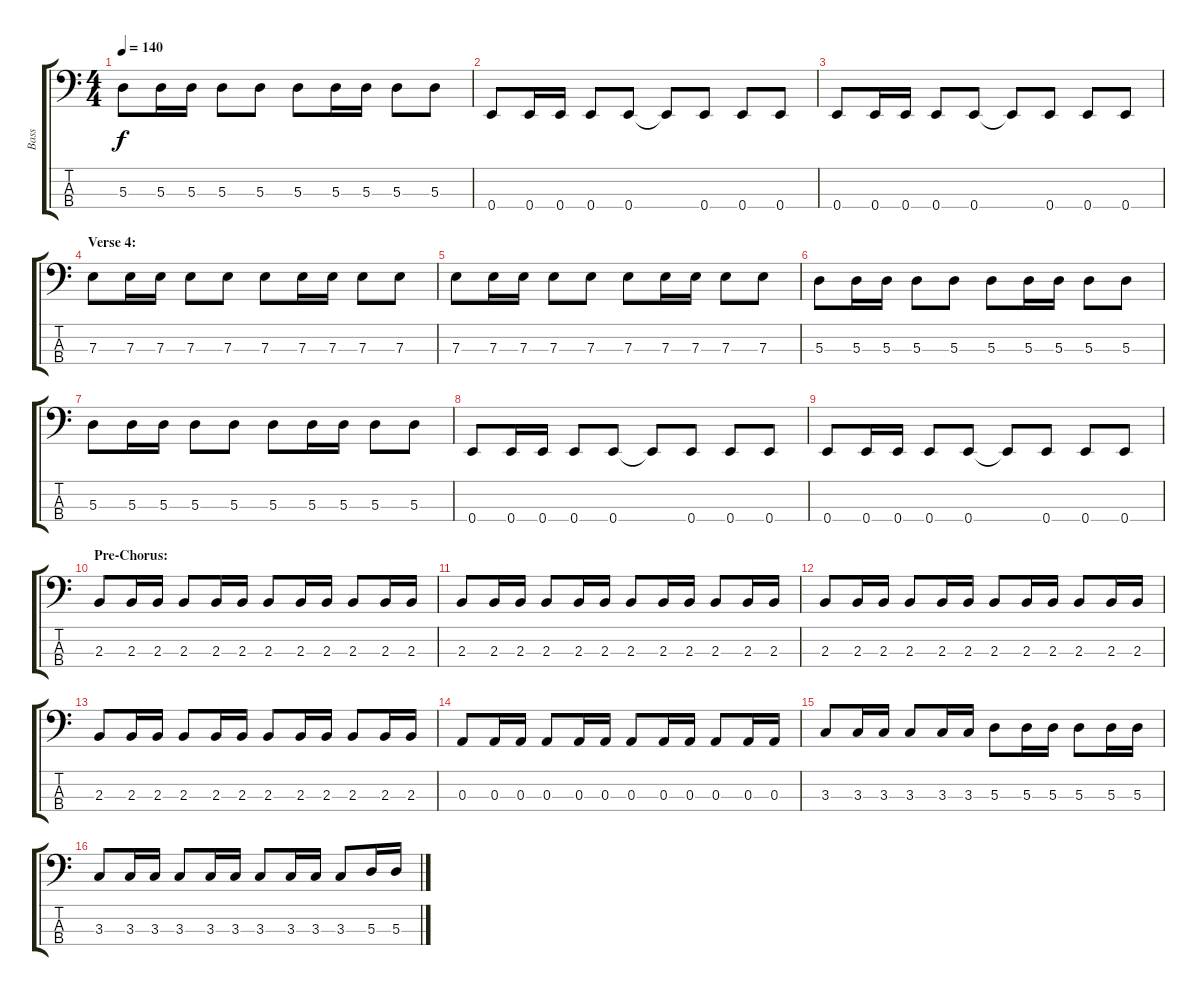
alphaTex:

\track ("Bass" "Bass") {instrument electricbasspick}
\staff {score tabs}
\tuning (G2 D2 A1 E1) {hide}
\ts (4 4)
\tempo 140
\clef f4
\ks c
5.3.8{dy f} 5.3.16 5.3.16 5.3.8 5.3.8 5.3.8 5.3.16 5.3.16 5.3.8 5.3.8 |
0.4.8 0.4.16 0.4.16 0.4.8 0.4.8 0.4{t}.8 0.4.8 0.4.8 0.4.8 |
0.4.8 0.4.16 0.4.16 0.4.8 0.4.8 0.4{t}.8 0.4.8 0.4.8 0.4.8 |
\section ("" "Verse 4:")
7.3.8 7.3.16 7.3.16 7.3.8 7.3.8 7.3.8 7.3.16 7.3.16 7.3.8 7.3.8 |
7.3.8 7.3.16 7.3.16 7.3.8 7.3.8 7.3.8 7.3.16 7.3.16 7.3.8 7.3.8 |
5.3.8 5.3.16 5.3.16 5.3.8 5.3.8 5.3.8 5.3.16 5.3.16 5.3.8 5.3.8 |
5.3.8 5.3.16 5.3.16 5.3.8 5.3.8 5.3.8 5.3.16 5.3.16 5.3.8 5.3.8 |
0.4.8 0.4.16 0.4.16 0.4.8 0.4.8 0.4{t}.8 0.4.8 0.4.8 0.4.8 |
0.4.8 0.4.16 0.4.16 0.4.8 0.4.8 0.4{t}.8 0.4.8 0.4.8 0.4.8 |
\section ("" "Pre-Chorus:")
2.3.8 2.3.16 2.3.16 2.3.8 2.3.16 2.3.16 2.3.8 2.3.16 2.3.16 2.3.8 2.3.16 2.3.16 |
2.3.8 2.3.16 2.3.16 2.3.8 2.3.16 2.3.16 2.3.8 2.3.16 2.3.16 2.3.8 2.3.16 2.3.16 |
2.3.8 2.3.16 2.3.16 2.3.8 2.3.16 2.3.16 2.3.8 2.3.16 2.3.16 2.3.8 2.3.16 2.3.16 |
2.3.8 2.3.16 2.3.16 2.3.8 2.3.16 2.3.16 2.3.8 2.3.16 2.3.16 2.3.8 2.3.16 2.3.16 |
0.3.8 0.3.16 0.3.16 0.3.8 0.3.16 0.3.16 0.3.8 0.3.16 0.3.16 0.3.8 0.3.16 0.3.16 |
3.3.8 3.3.16 3.3.16 3.3.8 3.3.16 3.3.16 5.3.8 5.3.16 5.3.16 5.3.8 5.3.16 5.3.16 |
3.3.8 3.3.16 3.3.16 3.3.8 3.3.16 3.3.16 3.3.8 3.3.16 3.3.16 3.3.8 5.3.16 5.3.16
